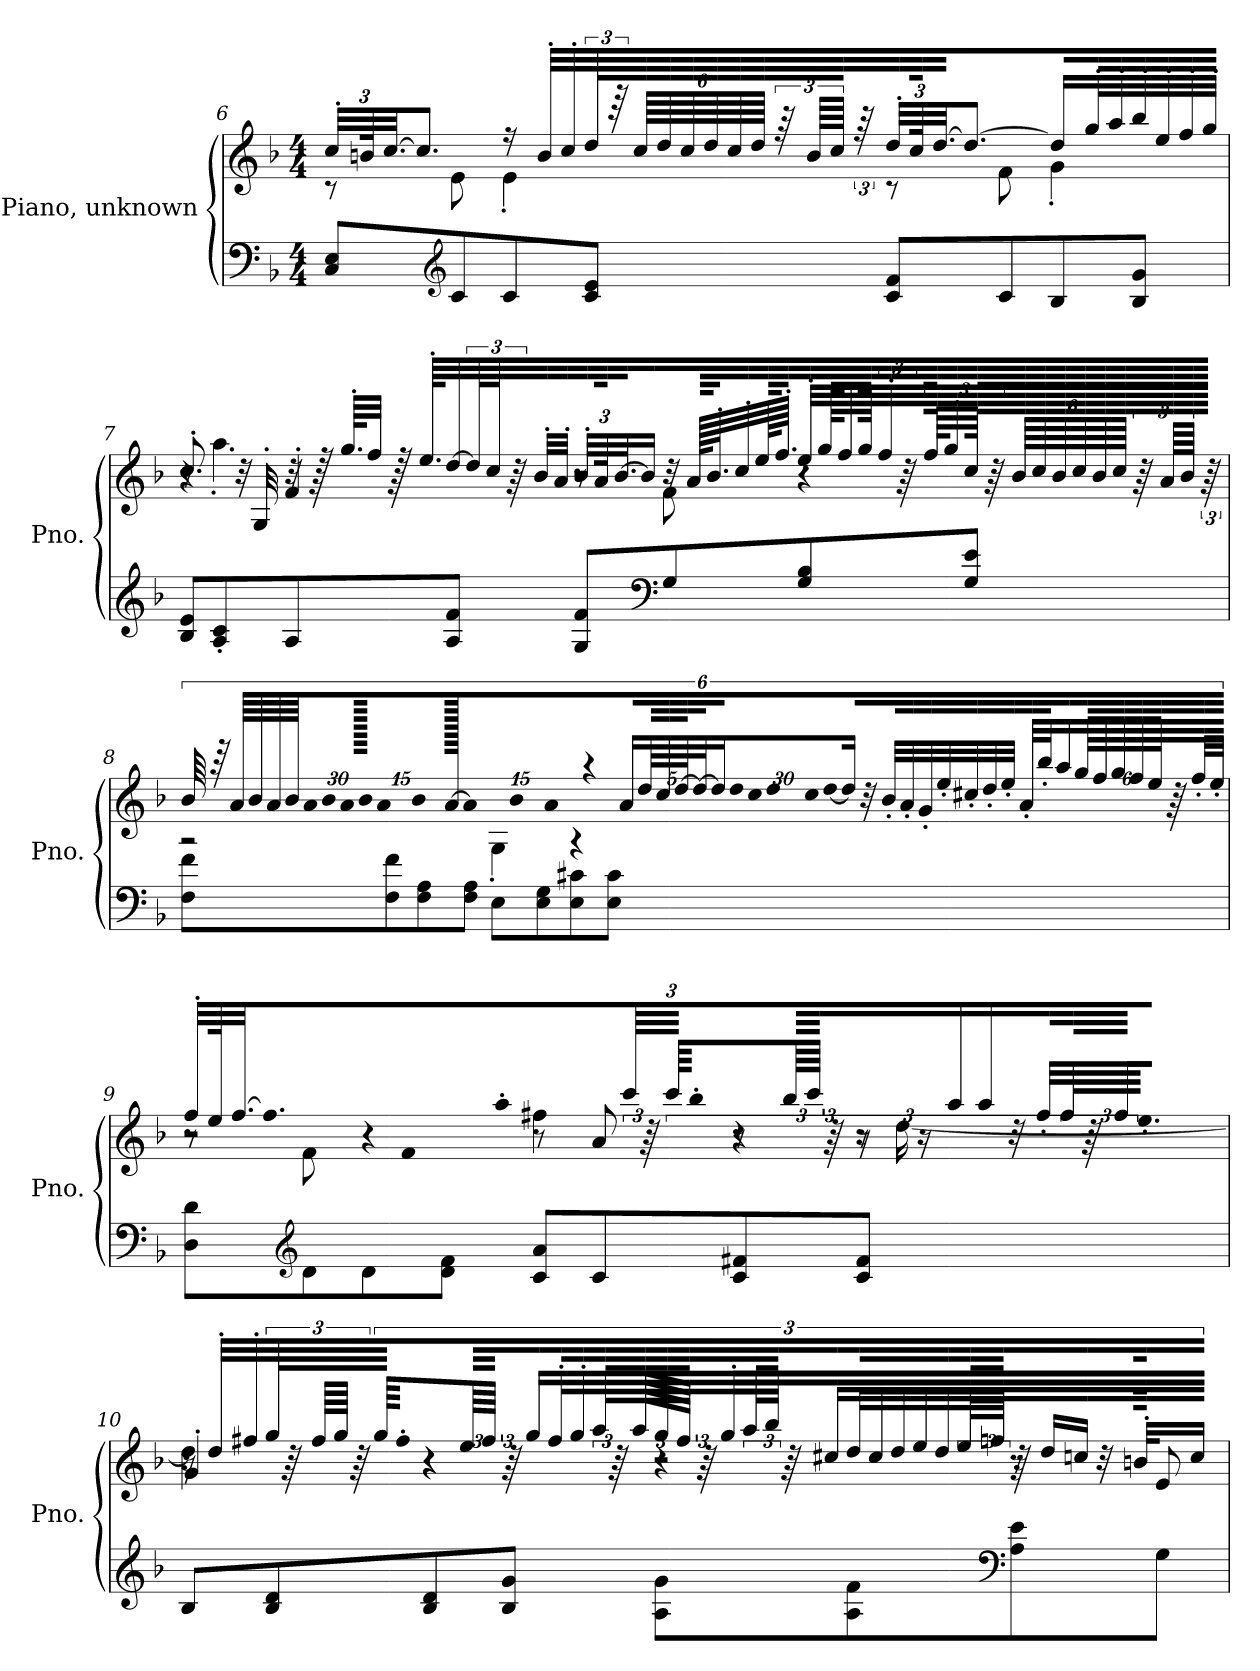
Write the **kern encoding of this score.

**kern	**kern
*part1	*part1
*staff2	*staff1
*I"Piano, unknown	*
*I'Pno.	*
!!LO:LB:g=z
*clefF4	*clefG2
*k[b-]	*k[b-]
*M4/4	*M4/4
*	*Xbrackettup
=6	=6
*	*^
8C/ 8E/L	48cc'/LLL	8r
.	96bn/K	.
.	[48.cc/JJ	.
.	8.cc/J]	.
*clefG2	*	*
8c/	.	8e\
8c/	16r	4e'\
.	32b'/LLL	.
.	32cc'/	.
*	*brackettup	*
8c/ 8e/J	96dd/JJJk	.
.	96r	.
.	96cc/LLLL	.
*	*Xbrackettup	*
.	96dd/	.
.	96cc/	.
.	96dd/	.
*	*brackettup	*
.	96cc/	.
.	96dd/JJJJ	.
.	96r	.
.	96b/LLLL	.
.	96cc/JJJJ	.
.	96r	.
*	*Xbrackettup	*
8c/ 8f/L	48dd'/LLL	8r
.	96cc/K	.
.	[48.dd/JJ	.
.	8.dd/J_	.
8c/	.	8f\
8B-/	16dd/LL]	4g'\
.	32gg'/L	.
.	32aa'/	.
8B-/ 8g/J	32bb-'/	.
.	32ee'/	.
.	32ff'/	.
.	32gg'/JJJ	.
!!LO:PB:g=z
=7	=7	=7
*	*	*^
8B-/ 8e/L	8.cc'/	8r	4r
8A/' 8c/'	.	4.aa'\	.
.	32r	.	.
.	32G'/	.	.
8A/	32r	.	4f'/
.	128r	.	.
.	64.gg'/KLLL	.	.
.	32ff/JJJ	.	.
.	128r	.	.
.	64.ee'/KLLL	.	.
8A/ 8f/J	[32dd/	.	.
*	*brackettup	*	*
.	96dd/L]	.	.
.	96cc/JJJJ	.	.
.	96r	.	.
.	32b-'/LLL	.	.
.	32a'/JJJ	.	.
*	*Xbrackettup	*	*
8G/ 8f/L	48b-'/LLL	8r	2r
.	96a/K	.	.
.	[48.b-/J	.	.
.	16b-/JJ]	.	.
*clefF4	*	*	*
8G/	32r	8f\	.
.	128a/KLLLL	.	.
.	64.b-'/J	.	.
.	32cc'/	.	.
.	128ee/KL	.	.
.	64.ff'/JJJJ	.	.
8G/ 8B-/	32ee'/LLL	4r	.
.	128gg/KL	.	.
.	64ff/	.	.
.	128gg/JK	.	.
*	*brackettup	*	*
.	48ff'/JJJ	.	.
.	96r	.	.
.	96ff/KLLL	.	.
.	48gg'/	.	.
8G/ 8e/J	96cc/JJJk	.	.
.	96r	.	.
.	96b-/LLLL	.	.
*	*Xbrackettup	*	*
.	96cc/	.	.
.	96b-/	.	.
.	96cc/	.	.
*	*brackettup	*	*
.	96b-/	.	.
.	96cc/JJJJ	.	.
.	96r	.	.
.	96a/LLLL	.	.
.	96b-/JJJJ	.	.
.	96r	.	.
*	*	*v	*v
!!LO:LB:g=z
=8	=8	=8
8F\ 8f\L	96b-/	2r
.	96r	.
.	96a/LLLL	.
*	*Xbrackettup	*
.	96b-/	.
.	96a/	.
.	96b-/	.
!	!LO:N:vis=256	!
.	1920%17a/L	.
!	!LO:N:vis=256	!
.	1920%17b-/	.
!	!LO:N:vis=256	!
.	1920%17a/J	.
!	!LO:N:vis=64	!
.	960%17b-/	.
.	1920ryy	.
!	!LO:N:vis=256	!
.	1920%17a/L	.
!	!LO:N:vis=256	!
.	1920%17b-/J	.
8F\ 8f\	[1920a/	.
.	1920%23a/]	.
.	80b-/J	.
.	40a/JJJ	.
.	80r	.
.	16a/LL	.
8F\ 8A\	80dd/LL	.
.	80cc/	.
.	[80dd/J	.
.	40dd/J_	.
.	16dd/]	.
!	!LO:N:vis=256	!
8F\ 8A\J	1920%17dd/LLL	.
!	!LO:N:vis=256	!
.	1920%17cc/J	.
!	!LO:N:vis=64	!
.	960%17dd/	.
.	1920ryy	.
!	!LO:N:vis=256	!
.	1920%17cc/K	.
!	!LO:N:vis=64	!
.	[960%17dd/JJ	.
.	16dd/JJ]	.
8E\L	32r	4G'\
.	32b-'/LLL	.
.	32a'/	.
.	32g'/	.
8E\ 8G\	32ee'/	.
.	32cc#X'/	.
.	32dd'/	.
.	32ee'/JJJ	.
8E\ 8c#X\	32a'/LLL	4r
.	32bb-'/J	.
.	16aa/	.
8E\ 8c#\J	96gg/LL	.
.	96ff/	.
.	96gg/	.
*	*brackettup	*
.	96ff/	.
.	96ee/JJJJ	.
.	96r	.
.	32ff'/LLL	.
.	32ee'/JJJ	.
*	*v	*v
!!LO:LB:g=z
=9	=9
*	*Xbrackettup
*	*^
*	*	*^
8D\ 8d\L	48ff'/LLL	8r	2r
.	96ee/K	.	.
.	[48.ff/JJ	.	.
.	8.ff/]	.	.
*clefG2	*	*	*
8d\	.	8f\	.
8d\	8f/	4r	.
8d\ 8f\J	32aa'/LL	.	.
*	*brackettup	*	*
.	96ccc/JJJk	.	.
.	96r	.	.
.	96ccc/KLLL	.	.
.	32bb-'/	.	.
.	96bb-/L	.	.
.	96ccc/JJJJ	.	.
.	96r	.	.
8c/ 8a/L	8r	4ff#X\	8r
8c/	16r	.	8a/
.	16aa/	.	.
8c/ 8f#X/	16aa/	8r	4r
.	32r	.	.
.	32ff#'/LLL	.	.
8c/ 8f#/J	96ff#/JJJk	16r	.
.	96r	.	.
.	96ff#/KKLL	.	.
.	16.ee'/JJ	.	.
.	.	[16dd\	.
!!LO:LB:g=z	!!	!!
=10	=10	=10	=10
8B-/L	16r	4dd\]	4g'/
.	32dd'/LLL	.	.
.	32ff#X'/	.	.
8B-/ 8d/	96gg/JJJk	.	.
.	96r	.	.
.	96ff#/LLLL	.	.
.	96gg/JJJJ	.	.
.	96r	.	.
.	96gg/KLLL	.	.
.	32ff#'/	.	.
.	96ee/L	.	.
.	96ff#/JJJJ	.	.
.	96r	.	.
8B-/ 8d/	16gg/LL	4r	4r
.	32ff#'/L	.	.
.	32gg'/	.	.
8B-/ 8g/J	96aa/JJJk	.	.
.	96r	.	.
.	96aa/LLLL	.	.
.	96gg/	.	.
.	96ff#/JJJJ	.	.
.	96r	.	.
.	32gg'/LLL	.	.
.	96aa/L	.	.
.	96bb-/JJJJ	.	.
.	96r	.	.
8A\ 8g\L	16cc#X/LL	2r	4r
.	32dd'/L	.	.
.	32cc#'/	.	.
8A\ 8f\	32dd'/	.	.
.	32ee'/	.	.
.	32dd'/	.	.
.	96ee/L	.	.
.	96ffn/JJJJ	.	.
.	96r	.	.
*clefF4	*	*	*
8A\ 8e\	16dd/LL	.	8r
.	16ccn/JJ	.	.
8G\J	32r	.	8e/
.	32bn'/KLL	.	.
.	16cc/JJ	.	.
*	*v	*v	*v
=	=
*-	*-
